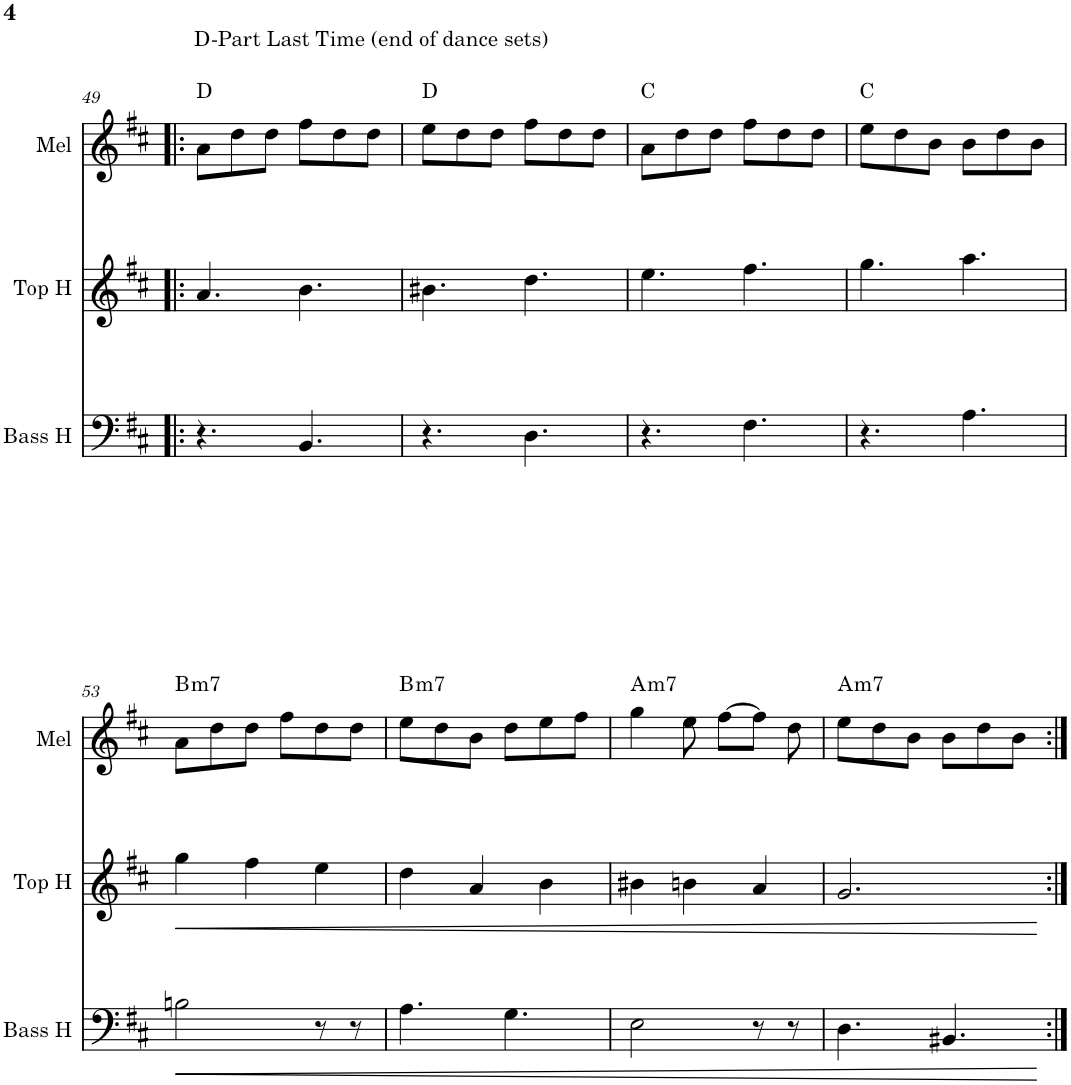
**kern	**dynam	**kern	**dynam	**kern	**harte
*part3	*part3	*part2	*part2	*part1	*part1
*staff3	*staff3	*staff2	*staff2	*staff1	*
*I"Bass Horns	*	*I"Top Horns	*	*I"Melody	*
*I'Bass H	*	*I'Top H	*	*I'Mel	*
!!LO:PB:g=z
*clefF4	*	*clefG2	*	*clefG2	*
*	*	*Trd7c12	*	*	*
*k[f#c#]	*	*k[f#c#]	*	*k[f#c#]	*
*M6/8	*	*M6/8	*	*M6/8	*
=49!|:	=49!|:	=49!|:	=49!|:	=49!|:	=49!|:
!	!	!	!	!LO:TX:a:t=D-Part Last Time (end of dance sets)	!
4.r	.	4.a/	.	8a\L	D:maj
.	.	.	.	8dd\	.
.	.	.	.	8dd\J	.
4.BB/	.	4.b\	.	8ff#\L	.
.	.	.	.	8dd\	.
.	.	.	.	8dd\J	.
=50	=50	=50	=50	=50	=50
4.r	.	4.b#X\	.	8ee\L	D:maj
.	.	.	.	8dd\	.
.	.	.	.	8dd\J	.
4.D\	.	4.dd\	.	8ff#\L	.
.	.	.	.	8dd\	.
.	.	.	.	8dd\J	.
=51	=51	=51	=51	=51	=51
4.r	.	4.ee\	.	8a\L	C:maj
.	.	.	.	8dd\	.
.	.	.	.	8dd\J	.
4.F#\	.	4.ff#\	.	8ff#\L	.
.	.	.	.	8dd\	.
.	.	.	.	8dd\J	.
=52	=52	=52	=52	=52	=52
4.r	.	4.gg\	.	8ee\L	C:maj
.	.	.	.	8dd\	.
.	.	.	.	8b\J	.
4.A\	.	4.aa\	.	8b\L	.
.	.	.	.	8dd\	.
.	.	.	.	8b\J	.
!!LO:LB:g=z
=53	=53	=53	=53	=53	=53
!	!LO:HP:b	!	!LO:HP:b	!	!LO:H:kt=m7
2Bn\	<	4gg\	<	8a\L	B:min7
.	.	.	.	8dd\	.
.	.	4ff#\	.	8dd\J	.
.	.	.	.	8ff#\L	.
8r	.	4ee\	.	8dd\	.
8r	.	.	.	8dd\J	.
=54	=54	=54	=54	=54	=54
!	!	!	!	!	!LO:H:kt=m7
4.A\	.	4dd\	.	8ee\L	B:min7
.	.	.	.	8dd\	.
.	.	4a/	.	8b\J	.
4.G\	.	.	.	8dd\L	.
.	.	4b\	.	8ee\	.
.	.	.	.	8ff#\J	.
=55	=55	=55	=55	=55	=55
!	!	!	!	!	!LO:H:kt=m7
2E\	.	4b#X\	.	4gg\	A:min7
.	.	4bn\	.	8ee\	.
.	.	.	.	[8ff#\L	.
8r	.	4a/	.	8ff#\J]	.
8r	.	.	.	8dd\	.
=56	=56	=56	=56	=56	=56
!	!	!	!	!	!LO:H:kt=m7
4.D\	.	2.g/	.	8ee\L	A:min7
.	.	.	.	8dd\	.
.	.	.	.	8b\J	.
4.BB#X/	.	.	.	8b\L	.
.	.	.	.	8dd\	.
.	.	.	.	8b\J	.
.	[	.	[	.	.
=:|!	=:|!	=:|!	=:|!	=:|!	=:|!
*-	*-	*-	*-	*-	*-
